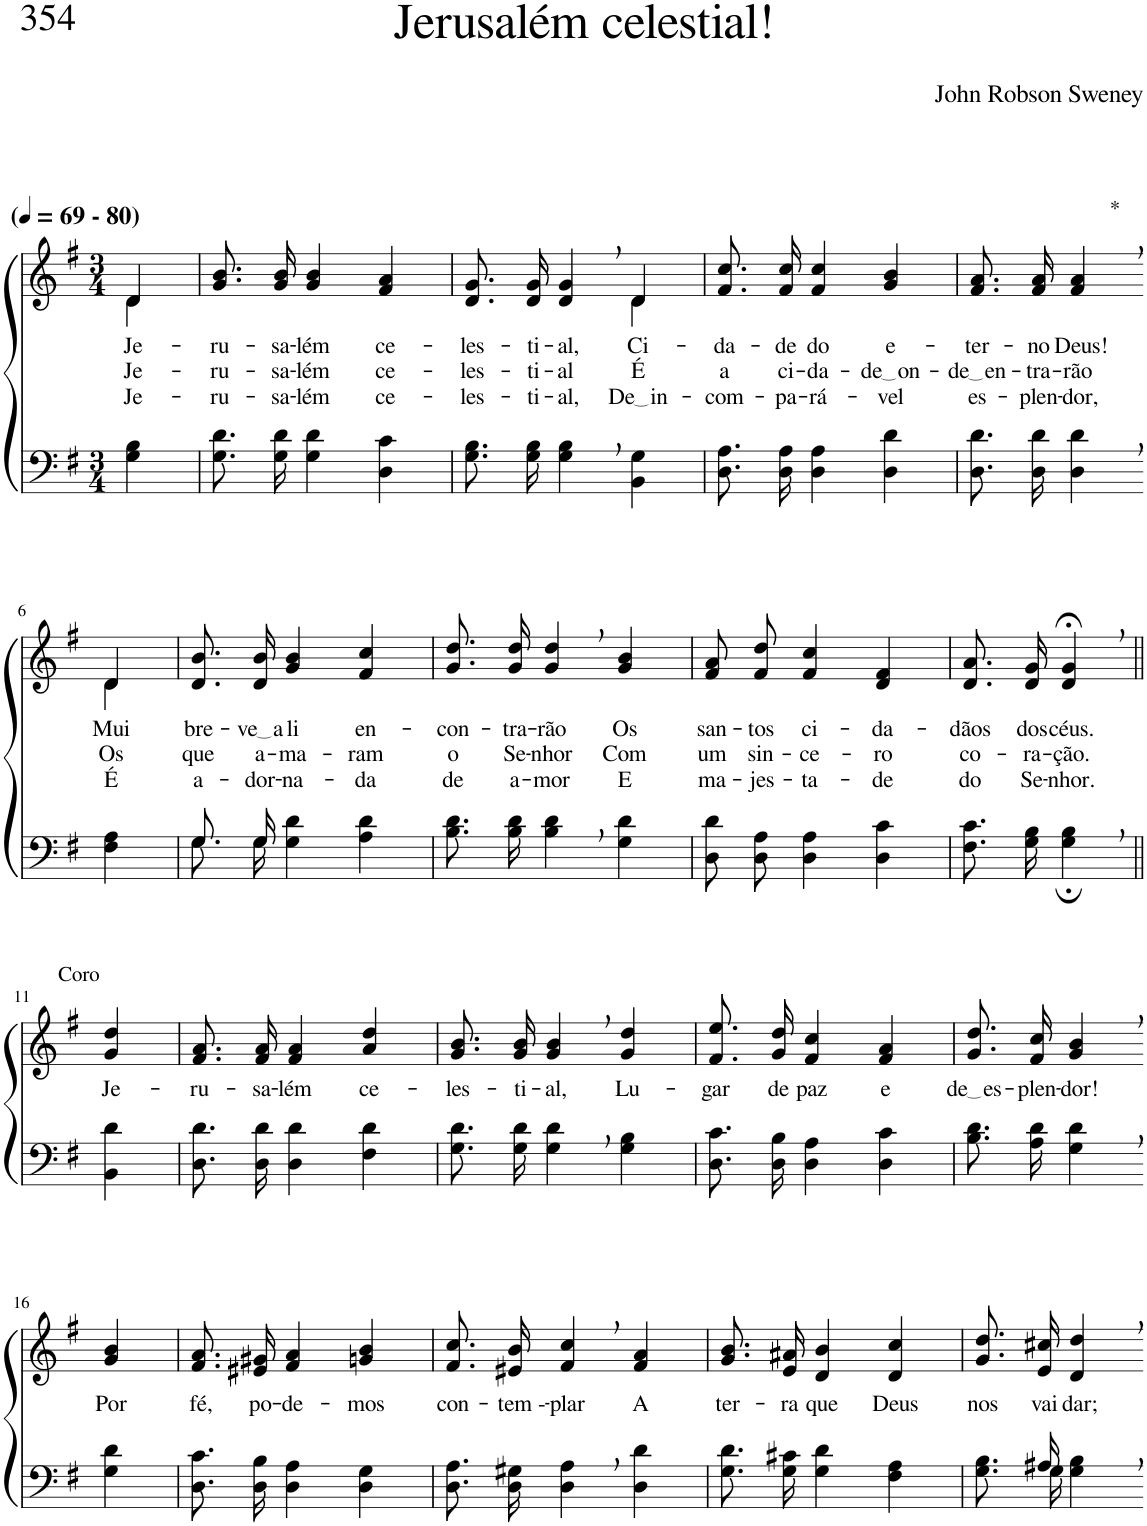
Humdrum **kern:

**kern	**kern	**text	**text	**text
*part2	*part1	*part1	*part1	*part1
*staff2	*staff1	*staff1	*staff1	*staff1
*I"Parte III e IV	*I"Parte I e II	*	*	*
*clefF4	*clefG2	*	*	*
*k[f#]	*k[f#]	*	*	*
*M3/4	*M3/4	*	*	*
*MM69	*MM69	*	*	*
=1	=1	=1	=1	=1
*	*^	*	*	*
!	!LO:TX:a:B:t=(	!	!	!	!
!	!LO:TX:a:B:t=- 80)	!	!	!	!
!	!	!	!LO:LY:b	!LO:LY:b	!LO:LY:b
4G\ 4B\	4d/	4d\	Je-	Je-	Je-
=2	=2	=2	=2	=2	=2
!	!	!	!LO:LY:b	!LO:LY:b	!LO:LY:b
*	*v	*v	*	*	*
8.G\ 8.d\L	8.g/ 8.b/L	-ru-	-ru-	-ru-
!	!	!LO:LY:b	!LO:LY:b	!LO:LY:b
16G\ 16d\Jk	16g/ 16b/Jk	-sa-	-sa-	-sa-
!	!	!LO:LY:b	!LO:LY:b	!LO:LY:b
4G\ 4d\	4g/ 4b/	-lém	-lém	-lém
!	!	!LO:LY:b	!LO:LY:b	!LO:LY:b
4D\ 4c\	4f#/ 4a/	ce-	ce-	ce-
=3	=3	=3	=3	=3
!	!	!LO:LY:b	!LO:LY:b	!LO:LY:b
*	*^	*	*	*
8.G\ 8.B\L	8.d/ 8.g/L	2ryy	-les-	-les-	-les-
!	!	!	!LO:LY:b	!LO:LY:b	!LO:LY:b
16G\ 16B\Jk	16d/ 16g/Jk	.	-ti-	-ti-	-ti-
!	!	!	!LO:LY:b	!LO:LY:b	!LO:LY:b
4G\, 4B\,	4d/, 4g/,	.	-al,	-al	-al,
!	!	!	!LO:LY:b	!LO:LY:b	!LO:LY:b
4BB\ 4G\	4d/	4d\	Ci-	É	De in
=4	=4	=4	=4	=4	=4
!	!	!	!LO:LY:b	!LO:LY:b	!LO:LY:b
*	*v	*v	*	*	*
8.D\ 8.A\L	8.f#/ 8.cc/L	-da-	a	-com-
!	!	!LO:LY:b	!LO:LY:b	!LO:LY:b
16D\ 16A\Jk	16f#/ 16cc/Jk	-de	ci-	-pa-
!	!	!LO:LY:b	!LO:LY:b	!LO:LY:b
4D\ 4A\	4f#/ 4cc/	do	-da-	-rá-
!	!	!LO:LY:b	!LO:LY:b	!LO:LY:b
4D\ 4d\	4g/ 4b/	e-	de on	-vel
=5	=5	=5	=5	=5
!	!	!LO:LY:b	!LO:LY:b	!LO:LY:b
8.D\ 8.d\L	8.f#/ 8.a/L	-ter-	de en	es-
!	!	!LO:LY:b	!LO:LY:b	!LO:LY:b
16D\ 16d\Jk	16f#/ 16a/Jk	-no	-tra-	-plen-
!	!LO:TX:a:t=*	!	!	!
!	!	!LO:LY:b	!LO:LY:b	!LO:LY:b
4D\, 4d\,	4f#/, 4a/,	Deus!	-rão	-dor,
!!LO:LB:g=z
=6-	=6-	=6-	=6-	=6-
*	*^	*	*	*
!	!	!	!LO:LY:b	!LO:LY:b	!LO:LY:b
4F#\ 4A\	4d/	4d\	-Mui	Os	É
=7	=7	=7	=7	=7	=7
*^	*	*	*	*	*
!	!	!	!	!LO:LY:b	!LO:LY:b	!LO:LY:b
*	*	*v	*v	*	*	*
8.G\L	8.G/L	8.d/ 8.b/L	bre-	que	a-
!	!	!	!LO:LY:b	!LO:LY:b	!LO:LY:b
16G\Jk	16G/Jk	16d/ 16b/Jk	ve a	a-	-dor-
!	!	!	!LO:LY:b	!LO:LY:b	!LO:LY:b
4G\ 4d\	2ryy	4g/ 4b/	li	-ma-	-na-
!	!	!	!LO:LY:b	!LO:LY:b	!LO:LY:b
4A\ 4d\	.	4f#/ 4cc/	en-	-ram	-da
*v	*v	*	*	*	*
=8	=8	=8	=8	=8
!	!	!LO:LY:b	!LO:LY:b	!LO:LY:b
8.B\ 8.d\L	8.g\ 8.dd\L	-con-	o	de
!	!	!LO:LY:b	!LO:LY:b	!LO:LY:b
16B\ 16d\Jk	16g\ 16dd\Jk	-tra-	Se-	a-
!	!	!LO:LY:b	!LO:LY:b	!LO:LY:b
4B\, 4d\,	4g/, 4dd/,	-rão	-nhor	-mor
!	!	!LO:LY:b	!LO:LY:b	!LO:LY:b
4G\ 4d\	4g/ 4b/	Os	Com	E
=9	=9	=9	=9	=9
!	!	!LO:LY:b	!LO:LY:b	!LO:LY:b
8D\ 8d\L	8f#/ 8a/L	san-	um	ma-
!	!	!LO:LY:b	!LO:LY:b	!LO:LY:b
8D\ 8A\J	8f#/ 8dd/J	-tos	sin-	-jes-
!	!	!LO:LY:b	!LO:LY:b	!LO:LY:b
4D\ 4A\	4f#/ 4cc/	ci-	-ce-	-ta-
!	!	!LO:LY:b	!LO:LY:b	!LO:LY:b
4D\ 4c\	4d/ 4f#/	-da-	-ro	-de
=10	=10	=10	=10	=10
!	!	!LO:LY:b	!LO:LY:b	!LO:LY:b
8.F#\ 8.c\L	8.d/ 8.a/L	-dãos	co-	do
!	!	!LO:LY:b	!LO:LY:b	!LO:LY:b
16G\ 16B\Jk	16d/ 16g/Jk	dos	-ra-	Se-
!	!	!LO:LY:b	!LO:LY:b	!LO:LY:b
4G\;, 4B\;,	4d/;<, 4g/;<,	céus.	-ção.	-nhor.
!!LO:LB:g=z
=11||	=11||	=11||	=11||	=11||
!	!LO:TX:a:t=Coro	!	!	!
!	!	!LO:LY:b	!	!
4BB\ 4d\	4g/ 4dd/	Je-	.	.
=12	=12	=12	=12	=12
!	!	!LO:LY:b	!	!
8.D\ 8.d\L	8.f#/ 8.a/L	-ru-	.	.
!	!	!LO:LY:b	!	!
16D\ 16d\Jk	16f#/ 16a/Jk	-sa-	.	.
!	!	!LO:LY:b	!	!
4D\ 4d\	4f#/ 4a/	-lém	.	.
!	!	!LO:LY:b	!	!
4F#\ 4d\	4a/ 4dd/	ce-	.	.
=13	=13	=13	=13	=13
!	!	!LO:LY:b	!	!
8.G\ 8.d\L	8.g/ 8.b/L	-les-	.	.
!	!	!LO:LY:b	!	!
16G\ 16d\Jk	16g/ 16b/Jk	-ti-	.	.
!	!	!LO:LY:b	!	!
4G\, 4d\,	4g/, 4b/,	-al,	.	.
!	!	!LO:LY:b	!	!
4G\ 4B\	4g/ 4dd/	Lu-	.	.
=14	=14	=14	=14	=14
!	!	!LO:LY:b	!	!
8.D\ 8.c\L	8.f#/ 8.ee/L	-gar	.	.
!	!	!LO:LY:b	!	!
16D\ 16B\Jk	16g/ 16dd/Jk	de	.	.
!	!	!LO:LY:b	!	!
4D\ 4A\	4f#/ 4cc/	paz	.	.
!	!	!LO:LY:b	!	!
4D\ 4c\	4f#/ 4a/	e	.	.
=15	=15	=15	=15	=15
!	!	!LO:LY:b	!	!
8.B\ 8.d\L	8.g/ 8.dd/L	de es	.	.
!	!	!LO:LY:b	!	!
16A\ 16d\Jk	16f#/ 16cc/Jk	-plen-	.	.
!	!	!LO:LY:b	!	!
4G\, 4d\,	4g/, 4b/,	-dor!	.	.
!!LO:LB:g=z
=16-	=16-	=16-	=16-	=16-
!	!	!LO:LY:b	!	!
4G\ 4d\	4g/ 4b/	Por	.	.
=17	=17	=17	=17	=17
!	!	!LO:LY:b	!	!
8.D\ 8.c\L	8.f#/ 8.a/L	fé,	.	.
!	!	!LO:LY:b	!	!
16D\ 16B\Jk	16e#X/ 16g#X/Jk	po-	.	.
!	!	!LO:LY:b	!	!
4D\ 4A\	4f#/ 4a/	-de-	.	.
!	!	!LO:LY:b	!	!
4D\ 4G\	4gn/ 4b/	-mos	.	.
=18	=18	=18	=18	=18
!	!	!LO:LY:b	!	!
8.D\ 8.A\L	8.f#/ 8.cc/L	con-	.	.
!	!	!LO:LY:b	!	!
16D\ 16G#X\Jk	16e#X/ 16b/Jk	-tem --	.	.
!	!	!LO:LY:b	!	!
4D\, 4A\,	4f#/, 4cc/,	-plar	.	.
!	!	!LO:LY:b	!	!
4D\ 4d\	4f#/ 4a/	A	.	.
=19	=19	=19	=19	=19
!	!	!LO:LY:b	!	!
8.G\ 8.d\L	8.g/ 8.b/L	ter-	.	.
!	!	!LO:LY:b	!	!
16G\ 16c#X\Jk	16e/ 16a#X/Jk	-ra	.	.
!	!	!LO:LY:b	!	!
4G\ 4d\	4d/ 4b/	que	.	.
!	!	!LO:LY:b	!	!
4F#\ 4A\	4d/ 4cc/	Deus	.	.
=20	=20	=20	=20	=20
*^	*	*	*	*
!	!	!	!LO:LY:b	!	!
8.ryy	8.G\ 8.B\L	8.g/ 8.dd/L	nos	.	.
!	!	!	!LO:LY:b	!	!
16A#X/	16G\Jk	16e/ 16cc#X/Jk	vai	.	.
!	!	!	!LO:LY:b	!	!
4ryy	4G\ 4B\	4d/, 4dd/,	dar;	.	.
*v	*v	*	*	*	*
=-	=-	=-	=-	=-
*-	*-	*-	*-	*-
